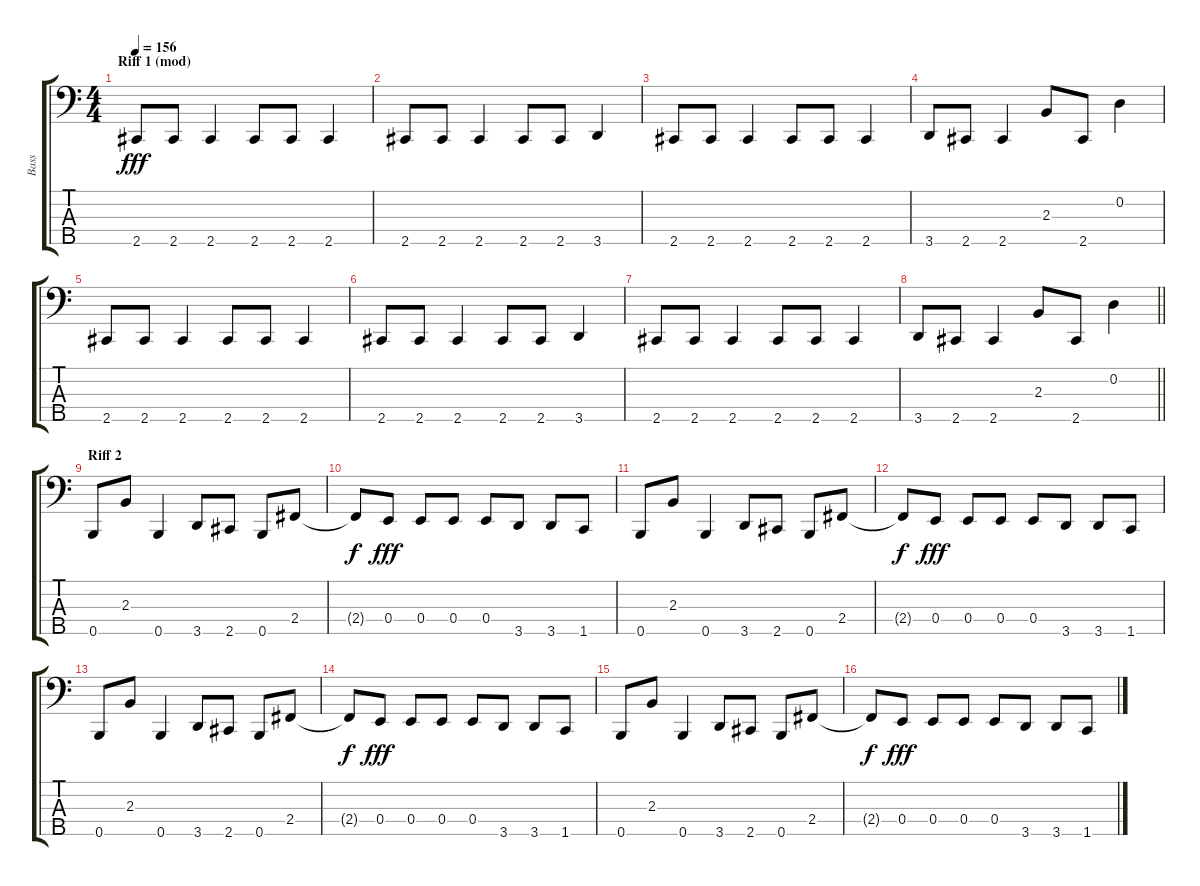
\track ("Bass" "Bass") {instrument electricbasspick}
\staff {score tabs}
\tuning (G2 D2 A1 E1 B0) {hide}
\ts (4 4)
\section ("" "Riff 1 (mod)")
\tempo 156
\clef f4
\ks c
2.5.8{dy fff} 2.5.8 2.5.4 2.5.8 2.5.8 2.5.4 |
2.5.8 2.5.8 2.5.4 2.5.8 2.5.8 3.5.4 |
2.5.8 2.5.8 2.5.4 2.5.8 2.5.8 2.5.4 |
3.5.8 2.5.8 2.5.4 2.3.8 2.5.8 0.2.4 |
2.5.8 2.5.8 2.5.4 2.5.8 2.5.8 2.5.4 |
2.5.8 2.5.8 2.5.4 2.5.8 2.5.8 3.5.4 |
2.5.8 2.5.8 2.5.4 2.5.8 2.5.8 2.5.4 |
\barLineRight lightlight
3.5.8 2.5.8 2.5.4 2.3.8 2.5.8 0.2.4 |
\section ("" "Riff 2")
0.5.8 2.3.8 0.5.4 3.5.8 2.5.8 0.5.8 2.4.8 |
2.4{t}.8{dy f} 0.4.8{dy fff} 0.4.8 0.4.8 0.4.8 3.5.8 3.5.8 1.5.8 |
0.5.8 2.3.8 0.5.4 3.5.8 2.5.8 0.5.8 2.4.8 |
2.4{t}.8{dy f} 0.4.8{dy fff} 0.4.8 0.4.8 0.4.8 3.5.8 3.5.8 1.5.8 |
0.5.8 2.3.8 0.5.4 3.5.8 2.5.8 0.5.8 2.4.8 |
2.4{t}.8{dy f} 0.4.8{dy fff} 0.4.8 0.4.8 0.4.8 3.5.8 3.5.8 1.5.8 |
0.5.8 2.3.8 0.5.4 3.5.8 2.5.8 0.5.8 2.4.8 |
2.4{t}.8{dy f} 0.4.8{dy fff} 0.4.8 0.4.8 0.4.8 3.5.8 3.5.8 1.5.8
